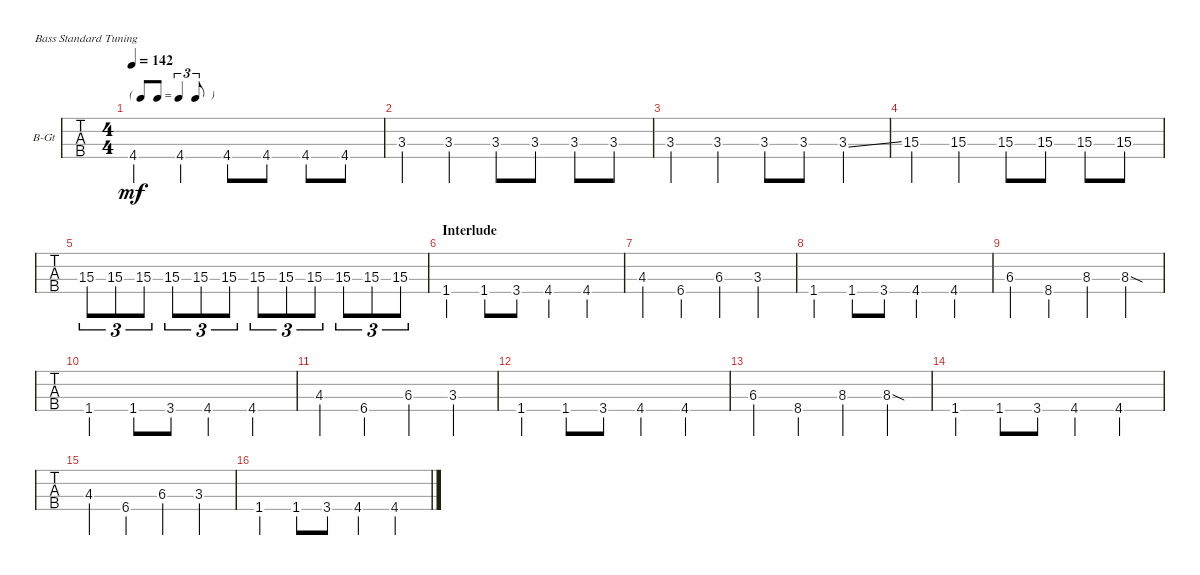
\defaultSystemsLayout 4
\bracketExtendMode groupsimilarinstruments
\firstSystemTrackNameOrientation horizontal
\otherSystemsTrackNameOrientation horizontal
\track ("Bass Guitar (Mike Dirnt)" "B-Gt") {instrument electricbassfinger}
\staff {tabs}
\tuning (G2 D2 A1 E1)
\ts (4 4)
\tf triplet8th
\tempo 142
\clef f4
\scale
0.333333
\ks c
4.4.4{dy mf} 4.4.4 4.4.8 4.4.8 4.4.8 4.4.8 |
\scale
0.333333 3.3.4 3.3.4 3.3.8 3.3.8 3.3.8 3.3.8 |
\scale
0.333333 3.3.4 3.3.4 3.3.8 3.3.8 3.3{ss}.4 |
\scale
0.333333 15.3.4 15.3.4 15.3.8 15.3.8 15.3.8 15.3.8 |
15.3.8{tu (3 2)} 15.3.8{tu (3 2)} 15.3.8{tu (3 2)} 15.3.8{tu (3 2)} 15.3.8{tu (3 2)} 15.3.8{tu (3 2)} 15.3.8{tu (3 2)} 15.3.8{tu (3 2)} 15.3.8{tu (3 2)} 15.3.8{tu (3 2)} 15.3.8{tu (3 2)} 15.3.8{tu (3 2)} |
\section ("" "Interlude")
1.4.4 1.4.8 3.4.8 4.4.4 4.4.4 |
4.3.4 6.4.4 6.3.4 3.3.4{beam invert} |
1.4.4 1.4.8 3.4.8 4.4.4 4.4.4 |
6.3.4{beam invert} 8.4.4 8.3.4{beam invert} 8.3{sod}.4{beam invert} |
1.4.4 1.4.8 3.4.8 4.4.4 4.4.4 |
4.3.4 6.4.4 6.3.4 3.3.4{beam invert} |
1.4.4 1.4.8 3.4.8 4.4.4 4.4.4 |
6.3.4{beam invert} 8.4.4 8.3.4{beam invert} 8.3{sod}.4{beam invert} |
1.4.4 1.4.8 3.4.8 4.4.4 4.4.4 |
4.3.4 6.4.4 6.3.4 3.3.4{beam invert} |
1.4.4 1.4.8 3.4.8 4.4.4 4.4.4
